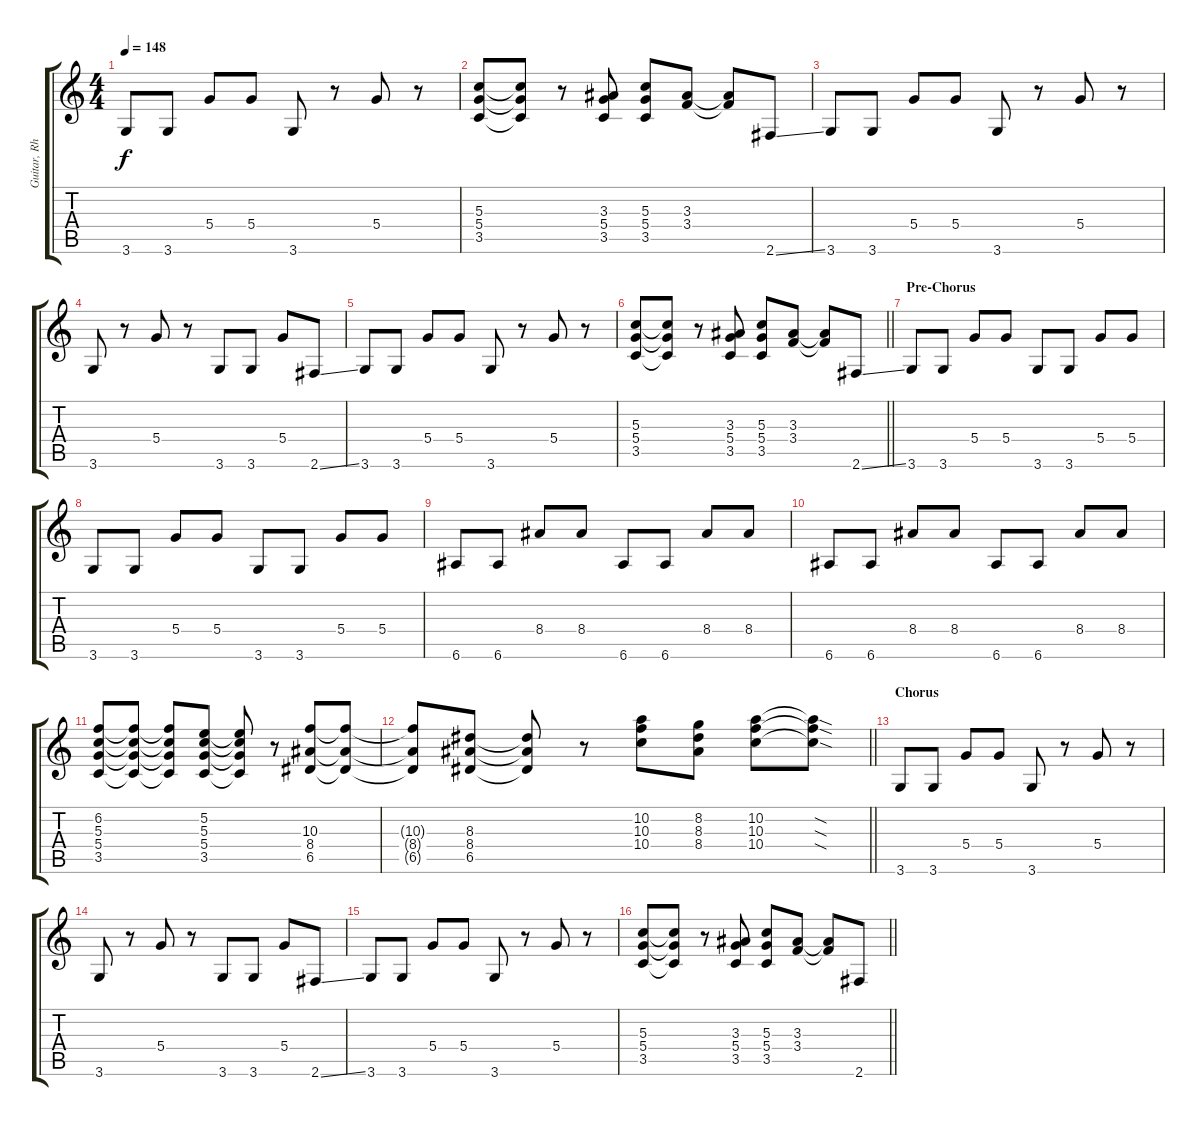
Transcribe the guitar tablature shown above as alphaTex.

\track ("Guitar, Rhythm" "Guitar, Rh") {instrument distortionguitar}
\staff {score tabs}
\tuning (E4 B3 G3 D3 A2 E2) {hide}
\ts (4 4)
\tempo 148
\clef g2
\ks c
3.6.8{dy f} 3.6.8 5.4.8 5.4.8 3.6.8 r.8 5.4.8 r.8 |
(5.3 5.4 3.5).8 (5.3{t} 5.4{t} 3.5{t}).8 r.8 (3.3 5.4 3.5).8 (5.3 5.4 3.5).8 (3.3 3.4).8 (3.3{t} 3.4{t}).8 2.6{ss}.8 |
3.6.8 3.6.8 5.4.8 5.4.8 3.6.8 r.8 5.4.8 r.8 |
3.6.8 r.8 5.4.8 r.8 3.6.8 3.6.8 5.4.8 2.6{ss}.8 |
3.6.8 3.6.8 5.4.8 5.4.8 3.6.8 r.8 5.4.8 r.8 |
\barLineRight lightlight
(5.3 5.4 3.5).8 (5.3{t} 5.4{t} 3.5{t}).8 r.8 (3.3 5.4 3.5).8 (5.3 5.4 3.5).8 (3.3 3.4).8 (3.3{t} 3.4{t}).8 2.6{ss}.8 |
\section ("" "Pre-Chorus")
3.6.8 3.6.8 5.4.8 5.4.8 3.6.8 3.6.8 5.4.8 5.4.8 |
3.6.8 3.6.8 5.4.8 5.4.8 3.6.8 3.6.8 5.4.8 5.4.8 |
6.6.8 6.6.8 8.4.8 8.4.8 6.6.8 6.6.8 8.4.8 8.4.8 |
6.6.8 6.6.8 8.4.8 8.4.8 6.6.8 6.6.8 8.4.8 8.4.8 |
(6.2 5.3 5.4 3.5).8 (6.2{t} 5.3{t} 5.4{t} 3.5{t}).8 (6.2{t} 5.3{t} 5.4{t} 3.5{t}).8 (5.2 5.3 5.4 3.5).8 (5.2{t} 5.3{t} 5.4{t} 3.5{t}).8 r.8 (10.3 8.4 6.5).8 (10.3{t} 8.4{t} 6.5{t}).8 |
\barLineRight lightlight
(10.3{t} 8.4{t} 6.5{t}).8 (8.3 8.4 6.5).8 (8.3{t} 8.4{t} 6.5{t}).8 r.8 (10.2 10.3 10.4).8 (8.2 8.3 8.4).8 (10.2 10.3 10.4).8 (10.2{sod t} 10.3{sod t} 10.4{sod t}).8 |
\section ("" "Chorus")
3.6.8 3.6.8 5.4.8 5.4.8 3.6.8 r.8 5.4.8 r.8 |
3.6.8 r.8 5.4.8 r.8 3.6.8 3.6.8 5.4.8 2.6{ss}.8 |
3.6.8 3.6.8 5.4.8 5.4.8 3.6.8 r.8 5.4.8 r.8 |
\barLineRight lightlight
(5.3 5.4 3.5).8 (5.3{t} 5.4{t} 3.5{t}).8 r.8 (3.3 5.4 3.5).8 (5.3 5.4 3.5).8 (3.3 3.4).8 (3.3{t} 3.4{t}).8 2.6{ss}.8
